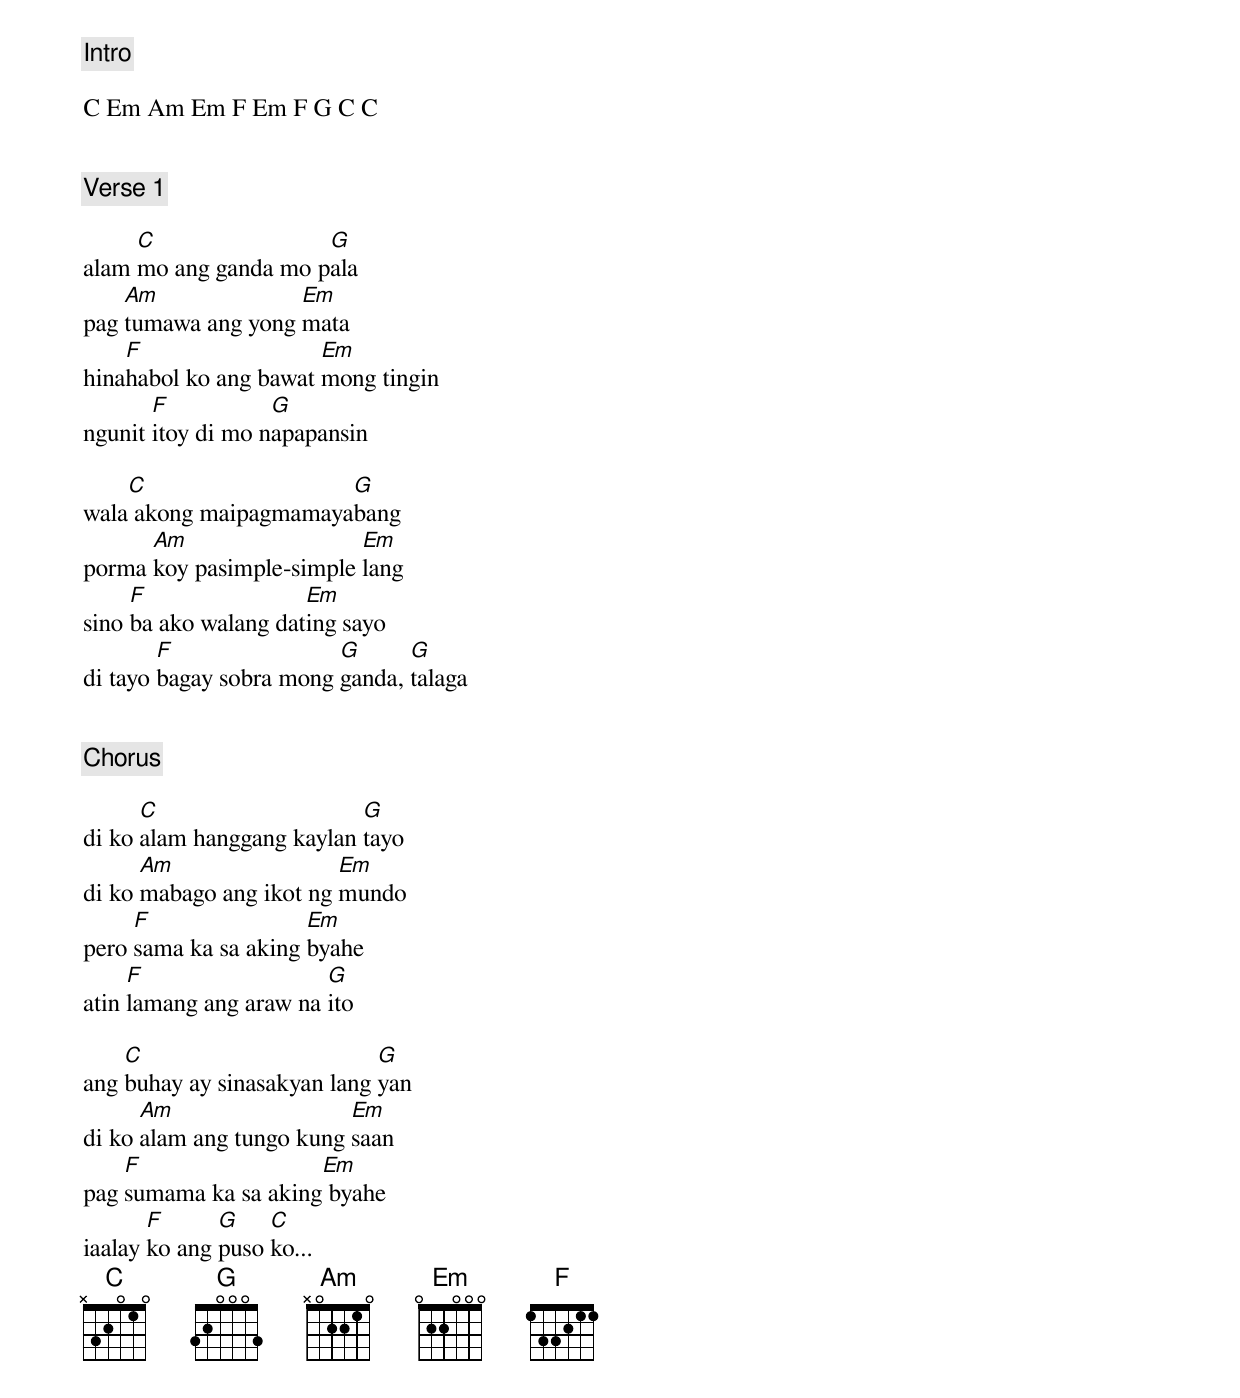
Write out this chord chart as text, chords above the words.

[Intro]

C Em Am Em F Em F G C C


[Verse 1]

     C                G
alam mo ang ganda mo pala
    Am              Em
pag tumawa ang yong mata
    F                  Em
hinahabol ko ang bawat mong tingin
       F           G
ngunit itoy di mo napapansin

    C                  G
wala akong maipagmamayabang
      Am                  Em
porma koy pasimple-simple lang
     F                Em
sino ba ako walang dating sayo
        F                G      G
di tayo bagay sobra mong ganda, talaga


[Chorus]

      C                    G
di ko alam hanggang kaylan tayo
      Am                 Em
di ko mabago ang ikot ng mundo
     F                Em
pero sama ka sa aking byahe
     F                  G
atin lamang ang araw na ito

    C                        G
ang buhay ay sinasakyan lang yan
      Am                  Em
di ko alam ang tungo kung saan
    F                 Em
pag sumama ka sa aking byahe
       F      G    C
iaalay ko ang puso ko...
